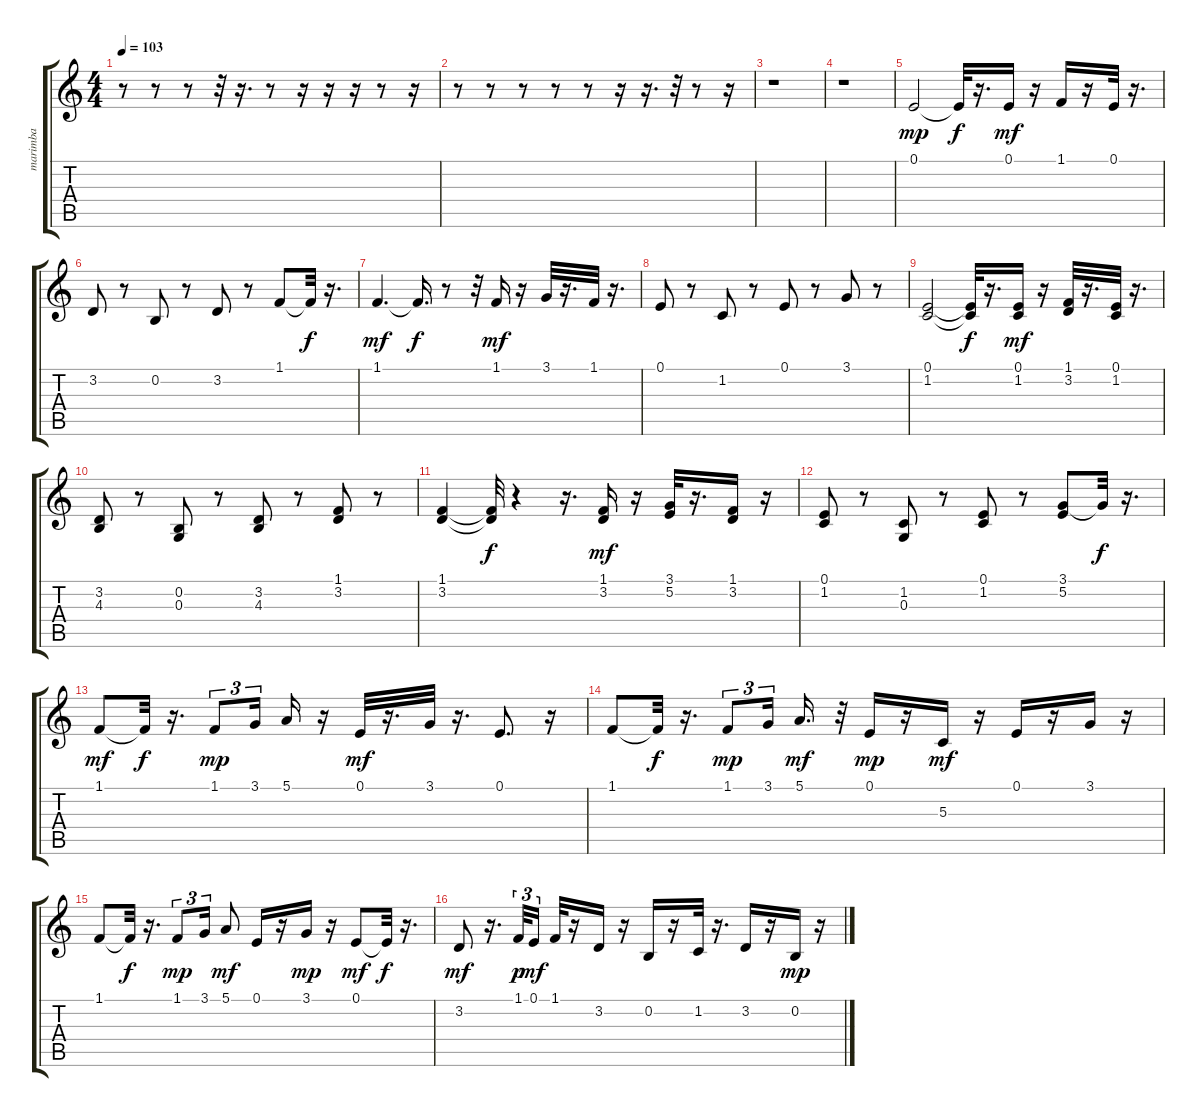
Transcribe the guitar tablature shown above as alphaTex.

\track ("marimba" "marimba") {instrument marimba}
\staff {score tabs}
\tuning (E4 B3 G3 D3 A2 E2) {hide}
\ts (4 4)
\tempo 103
\clef g2
\ks c
r.8{dy mf} r.8 r.8 r.32 r.16{d} r.8 r.16 r.16 r.16 r.8 r.16 |
r.8 r.8 r.8 r.8 r.8 r.16 r.16{d} r.32 r.8 r.16 |
r.1 |
r.1 |
0.1.2{dy mp} 0.1{t}.32{dy f} r.16{d} 0.1.16{dy mf} r.16 1.1.16 r.16 0.1.32 r.16{d} |
3.2.8 r.8 0.2.8 r.8 3.2.8 r.8 1.1.8 1.1{t}.32{dy f} r.16{d} |
1.1.4{d dy mf} 1.1{t}.16{d dy f} r.8 r.32 1.1.16{dy mf} r.16 3.1.32 r.16{d} 1.1.32 r.16{d} |
0.1.8 r.8 1.2.8 r.8 0.1.8 r.8 3.1.8 r.8 |
(0.1 1.2).2 (0.1{t} 1.2{t}).32{dy f} r.16{d} (0.1 1.2).16{dy mf} r.16 (1.1 3.2).32 r.16{d} (0.1 1.2).32 r.16{d} |
(3.2 4.3).8 r.8 (0.2 0.3).8 r.8 (3.2 4.3).8 r.8 (1.1 3.2).8 r.8 |
(1.1 3.2).4 (1.1{t} 3.2{t}).32{dy f} r.4 r.16{d} (1.1 3.2).16{dy mf} r.16 (3.1 5.2).32 r.16{d} (1.1 3.2).16 r.16 |
(0.1 1.2).8 r.8 (1.2 0.3).8 r.8 (0.1 1.2).8 r.8 (3.1 5.2).8 3.1{t}.32{dy f} r.16{d} |
1.1.8{dy mf} 1.1{t}.32{dy f} r.16{d} 1.1.8{tu (3 2) dy mp} 3.1.16{tu (3 2)} 5.1.16 r.16 0.1.32{dy mf} r.16{d} 3.1.32 r.16{d} 0.1.8{d} r.16 |
1.1.8 1.1{t}.32{dy f} r.16{d} 1.1.8{tu (3 2) dy mp} 3.1.16{tu (3 2)} 5.1.16{d dy mf} r.32 0.1.16{dy mp} r.16 5.3.16{dy mf} r.16 0.1.16 r.16 3.1.16 r.16 |
1.1.8 1.1{t}.32{dy f} r.16{d} 1.1.8{tu (3 2) dy mp} 3.1.16{tu (3 2)} 5.1.8{dy mf} 0.1.16 r.16 3.1.16{dy mp} r.16 0.1.8{dy mf} 0.1{t}.32{dy f} r.16{d} |
3.2.8{dy mf} r.16{d} 1.1.32{tu (3 2) dy p} 0.1.16{tu (3 2) dy mf} 1.1.32 r.16 3.2.16 r.16 0.2.16 r.16 1.2.32 r.16{d} 3.2.16 r.16 0.2.16{dy mp} r.16
